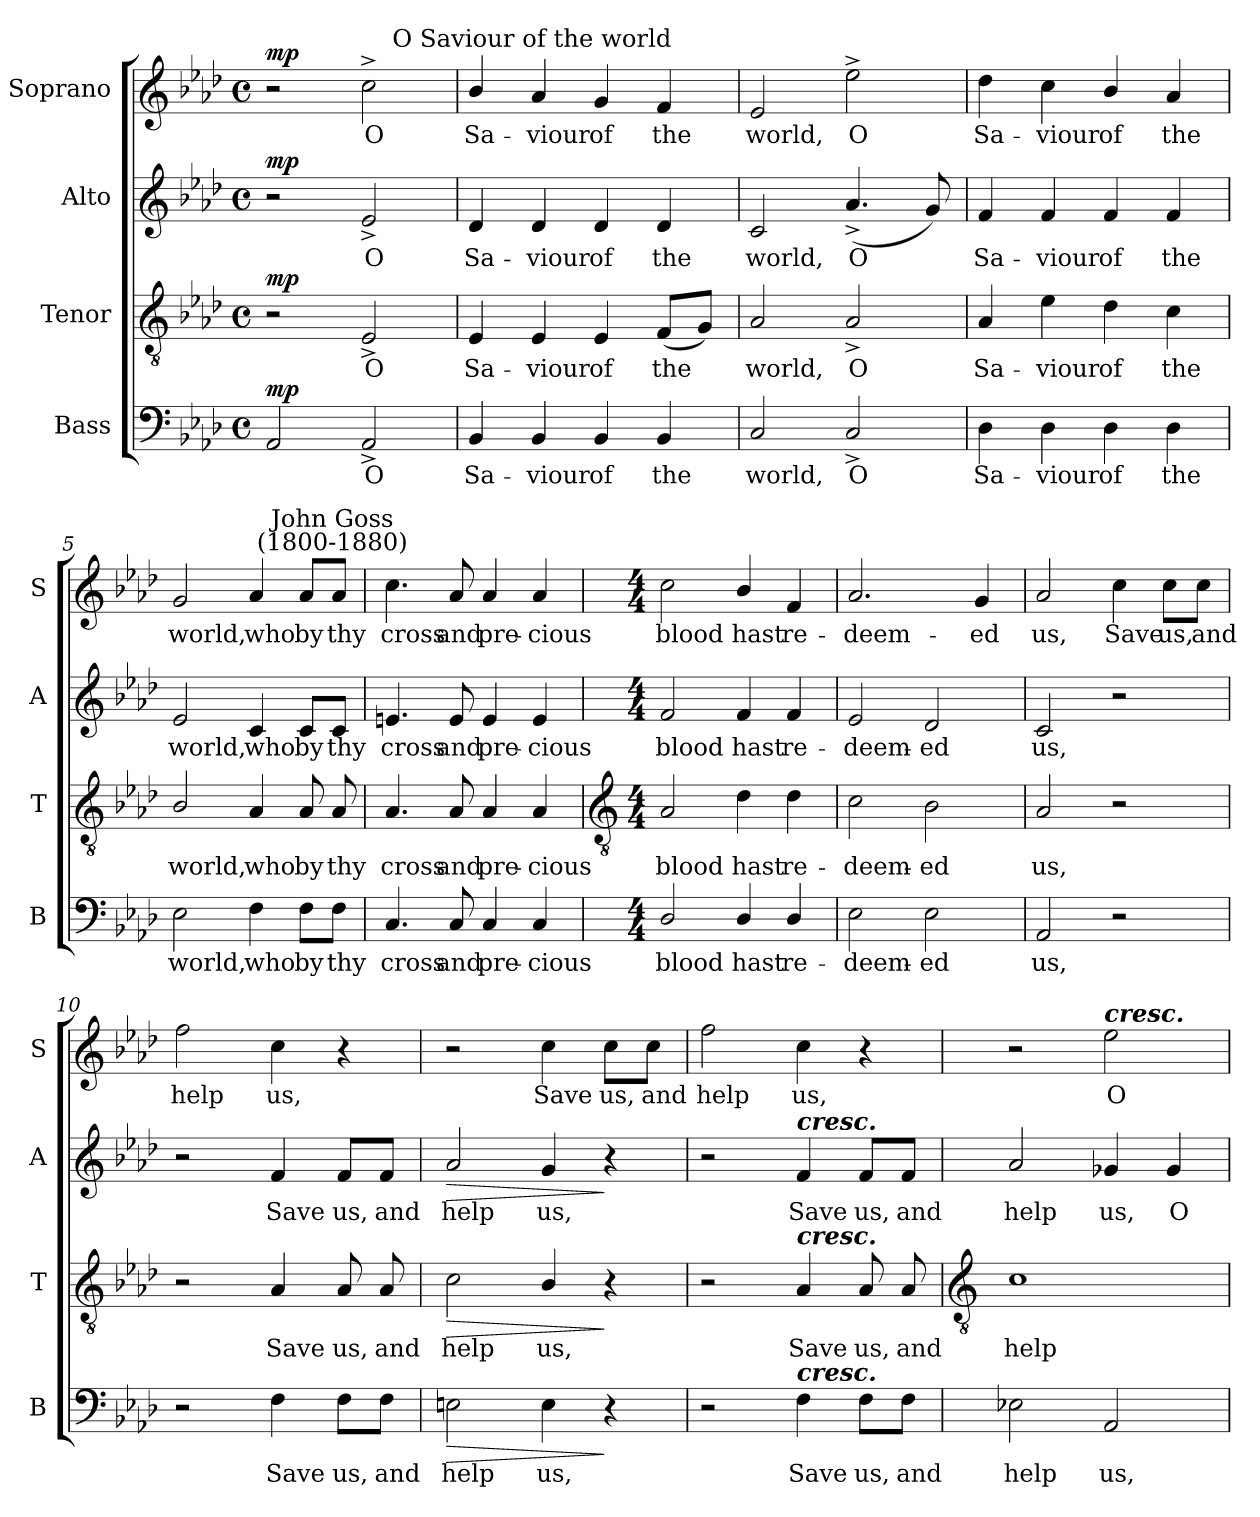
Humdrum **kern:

**kern	**text	**dynam	**kern	**text	**dynam	**kern	**text	**dynam	**kern	**text	**dynam
*part4	*part4	*part4	*part3	*part3	*part3	*part2	*part2	*part2	*part1	*part1	*part1
*staff4	*staff4	*staff4	*staff3	*staff3	*staff3	*staff2	*staff2	*staff2	*staff1	*staff1	*staff1
*I"Bass	*	*	*I"Tenor	*	*	*I"Alto	*	*	*I"Soprano	*	*
*I'B	*	*	*I'T	*	*	*I'A	*	*	*I'S	*	*
*clefF4	*	*	*clefGv2	*	*	*clefG2	*	*	*clefG2	*	*
*k[b-e-a-d-]	*	*	*k[b-e-a-d-]	*	*	*k[b-e-a-d-]	*	*	*k[b-e-a-d-]	*	*
*A-:	*	*	*A-:	*	*	*A-:	*	*	*A-:	*	*
*M4/4	*	*	*M4/4	*	*	*M4/4	*	*	*M4/4	*	*
*met(c)	*	*	*met(c)	*	*	*met(c)	*	*	*met(c)	*	*
=1	=1	=1	=1	=1	=1	=1	=1	=1	=1	=1	=1
!	!	!LO:DY:b	!	!	!LO:DY:b	!	!	!LO:DY:b	!	!	!LO:DY:b
2AA-	.	mp	2r	.	mp	2r	.	mp	2r	.	mp
!	!LO:LY:b	!	!	!LO:LY:b	!	!	!LO:LY:b	!	!	!LO:LY:b	!
2AA-^	O	.	2E-^	O	.	2e-^	O	.	2cc^	O	.
=2	=2	=2	=2	=2	=2	=2	=2	=2	=2	=2	=2
!	!LO:LY:b	!	!	!LO:LY:b	!	!	!LO:LY:b	!	!	!LO:LY:b	!
4BB-	Sa-	.	4E-	Sa-	.	4d-	Sa-	.	4b-/	Sa-	.
!	!	!	!	!	!	!	!	!	!LO:TX:a:cj:t=O Saviour of the world	!	!
!	!LO:LY:b	!	!	!LO:LY:b	!	!	!LO:LY:b	!	!	!LO:LY:b	!
4BB-	-viour	.	4E-	-viour	.	4d-	-viour	.	4a-	-viour	.
!	!LO:LY:b	!	!	!LO:LY:b	!	!	!LO:LY:b	!	!	!LO:LY:b	!
4BB-	of	.	4E-	of	.	4d-	of	.	4g	of	.
!	!LO:LY:b	!	!	!LO:LY:b	!	!	!LO:LY:b	!	!	!LO:LY:b	!
4BB-	the	.	(<8FL	the	.	4d-	the	.	4f	the	.
.	.	.	8GJ)	.	.	.	.	.	.	.	.
=3	=3	=3	=3	=3	=3	=3	=3	=3	=3	=3	=3
!	!LO:LY:b	!	!	!LO:LY:b	!	!	!LO:LY:b	!	!	!LO:LY:b	!
2C	world,	.	2A-	world,	.	2c	world,	.	2e-	world,	.
!	!LO:LY:b	!	!	!LO:LY:b	!	!	!LO:LY:b	!	!	!LO:LY:b	!
2C^	O	.	2A-^	O	.	(<4.a-^	O	.	2ee-^	O	.
.	.	.	.	.	.	8g)	.	.	.	.	.
=4	=4	=4	=4	=4	=4	=4	=4	=4	=4	=4	=4
!	!LO:LY:b	!	!	!LO:LY:b	!	!	!LO:LY:b	!	!	!LO:LY:b	!
4D-\	Sa-	.	4A-	Sa-	.	4f	Sa-	.	4dd-	Sa-	.
!	!LO:LY:b	!	!	!LO:LY:b	!	!	!LO:LY:b	!	!	!LO:LY:b	!
4D-\	-viour	.	4e-	-viour	.	4f	-viour	.	4cc	-viour	.
!	!LO:LY:b	!	!	!LO:LY:b	!	!	!LO:LY:b	!	!	!LO:LY:b	!
4D-\	of	.	4d-	of	.	4f	of	.	4b-/	of	.
!	!LO:LY:b	!	!	!LO:LY:b	!	!	!LO:LY:b	!	!	!LO:LY:b	!
4D-\	the	.	4c	the	.	4f	the	.	4a-	the	.
=5	=5	=5	=5	=5	=5	=5	=5	=5	=5	=5	=5
!	!LO:LY:b	!	!	!LO:LY:b	!	!	!LO:LY:b	!	!	!LO:LY:b	!
2E-	world,	.	2B-/	world,	.	2e-	world,	.	2g	world,	.
!	!LO:LY:b	!	!	!LO:LY:b	!	!	!LO:LY:b	!	!	!LO:LY:b	!
4F	who	.	4A-	who	.	4c	who	.	4a-	who	.
!	!LO:LY:b	!	!	!LO:LY:b	!	!	!LO:LY:b	!	!	!LO:LY:b	!
8F\L	by	.	8A-	by	.	8c/L	by	.	8a-/L	by	.
!	!	!	!	!	!	!	!	!	!LO:TX:a:cj:t=John Goss\n(1800-1880)	!	!
!	!LO:LY:b	!	!	!LO:LY:b	!	!	!LO:LY:b	!	!	!LO:LY:b	!
8F\J	thy	.	8A-	thy	.	8c/J	thy	.	8a-/J	thy	.
=6	=6	=6	=6	=6	=6	=6	=6	=6	=6	=6	=6
!	!LO:LY:b	!	!	!LO:LY:b	!	!	!LO:LY:b	!	!	!LO:LY:b	!
4.C	cross	.	4.A-	cross	.	4.en	cross	.	4.cc	cross	.
!	!LO:LY:b	!	!	!LO:LY:b	!	!	!LO:LY:b	!	!	!LO:LY:b	!
8C	and	.	8A-	and	.	8e	and	.	8a-	and	.
!	!LO:LY:b	!	!	!LO:LY:b	!	!	!LO:LY:b	!	!	!LO:LY:b	!
4C	pre-	.	4A-	pre-	.	4e	pre-	.	4a-	pre-	.
!	!LO:LY:b	!	!	!LO:LY:b	!	!	!LO:LY:b	!	!	!LO:LY:b	!
4C	-cious	.	4A-	-cious	.	4e	-cious	.	4a-	-cious	.
!!LO:LB:g=z
=7	=7	=7	=7	=7	=7	=7	=7	=7	=7	=7	=7
*	*	*	*clefGv2	*	*	*	*	*	*	*	*
*M4/4	*	*	*M4/4	*	*	*M4/4	*	*	*M4/4	*	*
!	!LO:LY:b	!	!	!LO:LY:b	!	!	!LO:LY:b	!	!	!LO:LY:b	!
2D-/	blood	.	2A-	blood	.	2f	blood	.	2cc	blood	.
!	!LO:LY:b	!	!	!LO:LY:b	!	!	!LO:LY:b	!	!	!LO:LY:b	!
4D-/	hast	.	4d-	hast	.	4f	hast	.	4b-/	hast	.
!	!LO:LY:b	!	!	!LO:LY:b	!	!	!LO:LY:b	!	!	!LO:LY:b	!
4D-/	re-	.	4d-	re-	.	4f	re-	.	4f	re-	.
=8	=8	=8	=8	=8	=8	=8	=8	=8	=8	=8	=8
!	!LO:LY:b	!	!	!LO:LY:b	!	!	!LO:LY:b	!	!	!LO:LY:b	!
2E-	-deem-	.	2c	-deem-	.	2e-	-deem-	.	2.a-	-deem-	.
!	!LO:LY:b	!	!	!LO:LY:b	!	!	!LO:LY:b	!	!	!	!
2E-	-ed	.	2B-	-ed	.	2d-	-ed	.	.	.	.
!	!	!	!	!	!	!	!	!	!	!LO:LY:b	!
.	.	.	.	.	.	.	.	.	4g	-ed	.
=9	=9	=9	=9	=9	=9	=9	=9	=9	=9	=9	=9
!	!LO:LY:b	!	!	!LO:LY:b	!	!	!LO:LY:b	!	!	!LO:LY:b	!
2AA-	us,	.	2A-	us,	.	2c	us,	.	2a-	us,	.
!	!	!	!	!	!	!	!	!	!	!LO:LY:b	!
2r	.	.	2r	.	.	2r	.	.	4cc	Save	.
!	!	!	!	!	!	!	!	!	!	!LO:LY:b	!
.	.	.	.	.	.	.	.	.	8cc\L	us,	.
!	!	!	!	!	!	!	!	!	!	!LO:LY:b	!
.	.	.	.	.	.	.	.	.	8cc\J	and	.
=10	=10	=10	=10	=10	=10	=10	=10	=10	=10	=10	=10
!	!	!	!	!	!	!	!	!	!	!LO:LY:b	!
2r	.	.	2r	.	.	2r	.	.	2ff	help	.
!	!LO:LY:b	!	!	!LO:LY:b	!	!	!LO:LY:b	!	!	!LO:LY:b	!
4F	Save	.	4A-	Save	.	4f	Save	.	4cc	us,	.
!	!LO:LY:b	!	!	!LO:LY:b	!	!	!LO:LY:b	!	!	!	!
8F\L	us,	.	8A-	us,	.	8f/L	us,	.	4r	.	.
!	!LO:LY:b	!	!	!LO:LY:b	!	!	!LO:LY:b	!	!	!	!
8F\J	and	.	8A-	and	.	8f/J	and	.	.	.	.
=11	=11	=11	=11	=11	=11	=11	=11	=11	=11	=11	=11
!	!LO:LY:b	!LO:HP:b	!	!LO:LY:b	!LO:HP:b	!	!LO:LY:b	!LO:HP:b	!	!	!
2En	help	>	2c	help	>	2a-	help	>	2r	.	.
!	!LO:LY:b	!	!	!LO:LY:b	!	!	!LO:LY:b	!	!	!LO:LY:b	!
4E	us,	.	4B-/	us,	.	4g	us,	.	4cc	Save	.
!	!	!	!	!	!	!	!	!	!	!LO:LY:b	!
4r	.	]	4r	.	]	4r	.	]	8cc\L	us,	.
!	!	!	!	!	!	!	!	!	!	!LO:LY:b	!
.	.	.	.	.	.	.	.	.	8cc\J	and	.
=12	=12	=12	=12	=12	=12	=12	=12	=12	=12	=12	=12
!	!	!	!	!	!	!	!	!	!	!LO:LY:b	!
2r	.	.	2r	.	.	2r	.	.	2ff	help	.
!	!	!	!	!	!	!LO:TX:a:Bi:t=cresc.	!	!	!	!	!
!	!	!	!LO:TX:a:Bi:t=cresc.	!	!	!	!	!	!	!	!
!LO:TX:a:Bi:t=cresc.	!	!	!	!	!	!	!	!	!	!	!
!	!LO:LY:b	!	!	!LO:LY:b	!	!	!LO:LY:b	!	!	!LO:LY:b	!
4F	Save	.	4A-	Save	.	4f	Save	.	4cc	us,	.
!	!LO:LY:b	!	!	!LO:LY:b	!	!	!LO:LY:b	!	!	!	!
8F\L	us,	.	8A-	us,	.	8f/L	us,	.	4r	.	.
!	!LO:LY:b	!	!	!LO:LY:b	!	!	!LO:LY:b	!	!	!	!
8F\J	and	.	8A-	and	.	8f/J	and	.	.	.	.
!!LO:LB:g=z
=13	=13	=13	=13	=13	=13	=13	=13	=13	=13	=13	=13
*	*	*	*clefGv2	*	*	*	*	*	*	*	*
!	!LO:LY:b	!	!	!LO:LY:b	!	!	!LO:LY:b	!	!	!	!
2E-X	help	.	1c	help	.	2a-	help	.	2r	.	.
!	!	!	!	!	!	!	!	!	!LO:TX:a:Bi:t=cresc.	!	!
!	!LO:LY:b	!	!	!	!	!	!LO:LY:b	!	!	!LO:LY:b	!
2AA-	us,	.	.	.	.	4g-X	us,	.	2ee-	O	.
!	!	!	!	!	!	!	!LO:LY:b	!	!	!	!
.	.	.	.	.	.	4g-	O	.	.	.	.
=	=	=	=	=	=	=	=	=	=	=	=
*-	*-	*-	*-	*-	*-	*-	*-	*-	*-	*-	*-
